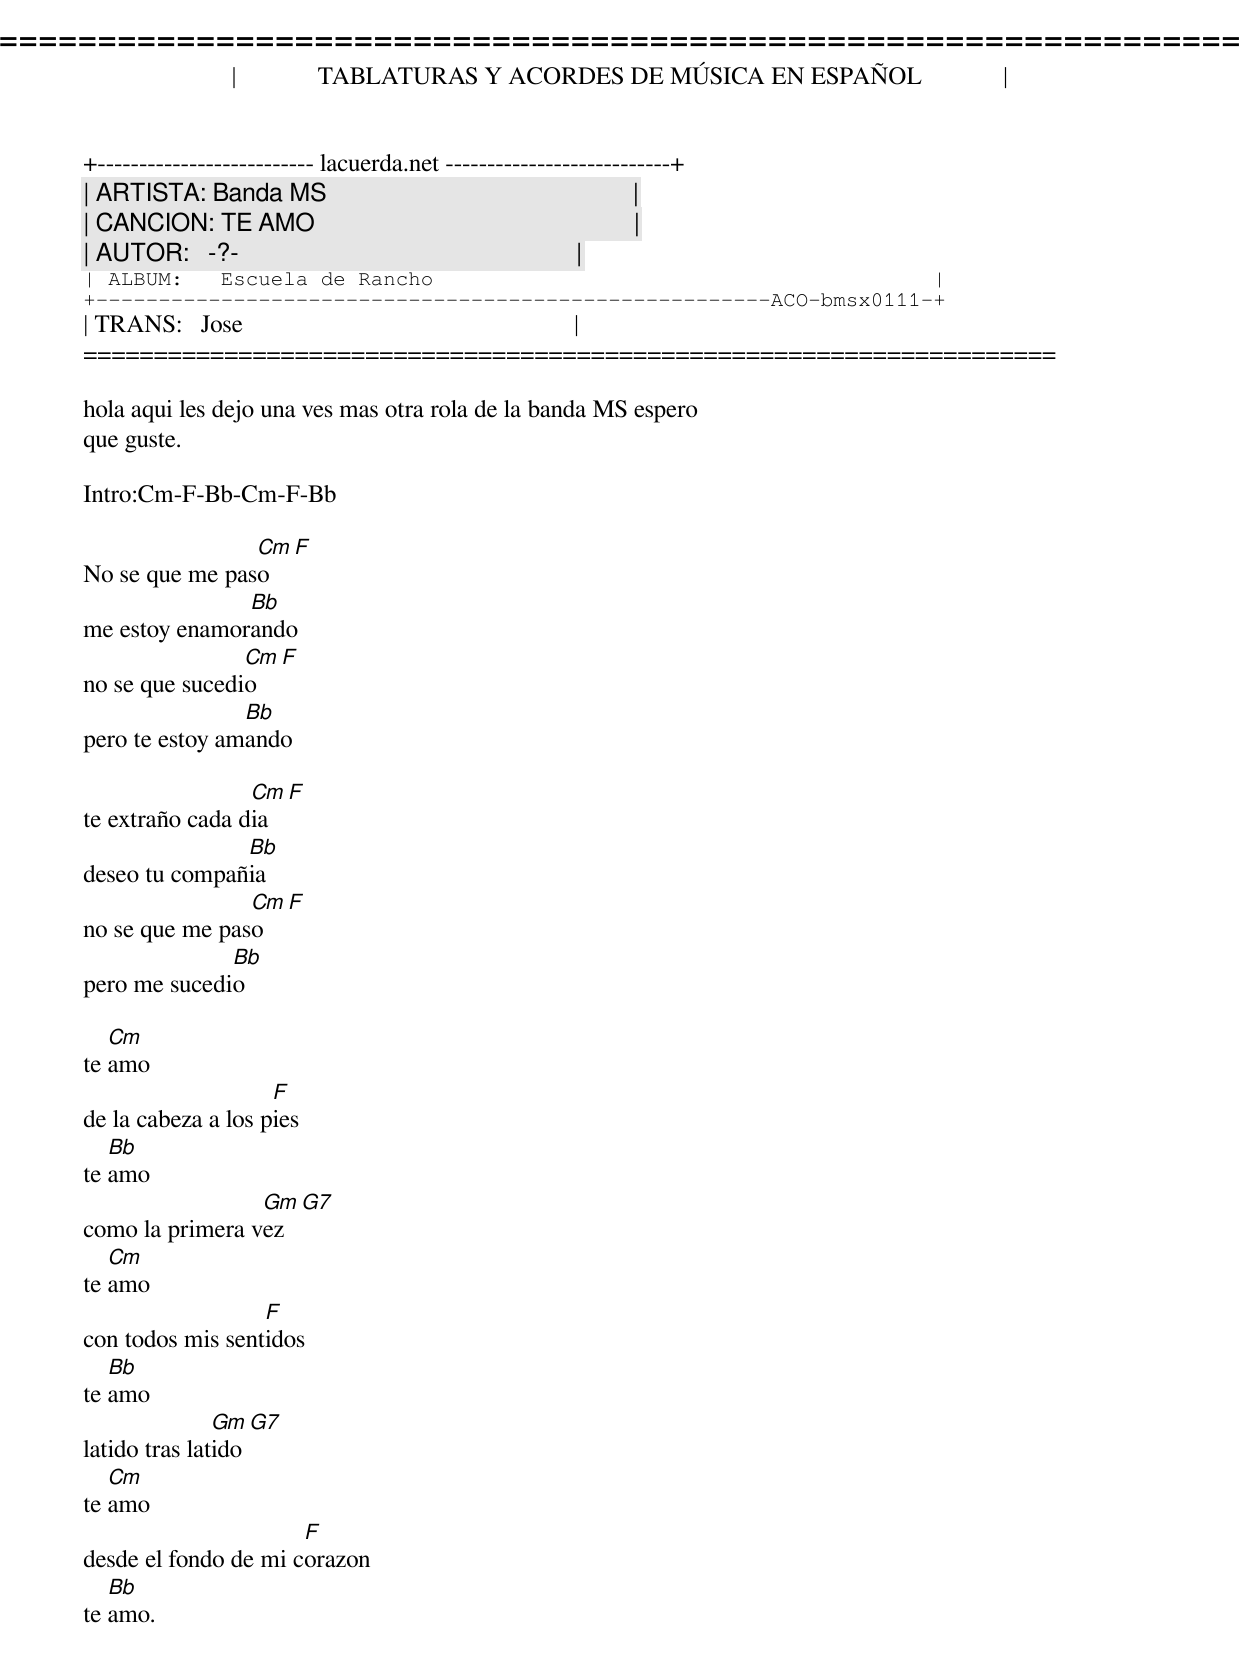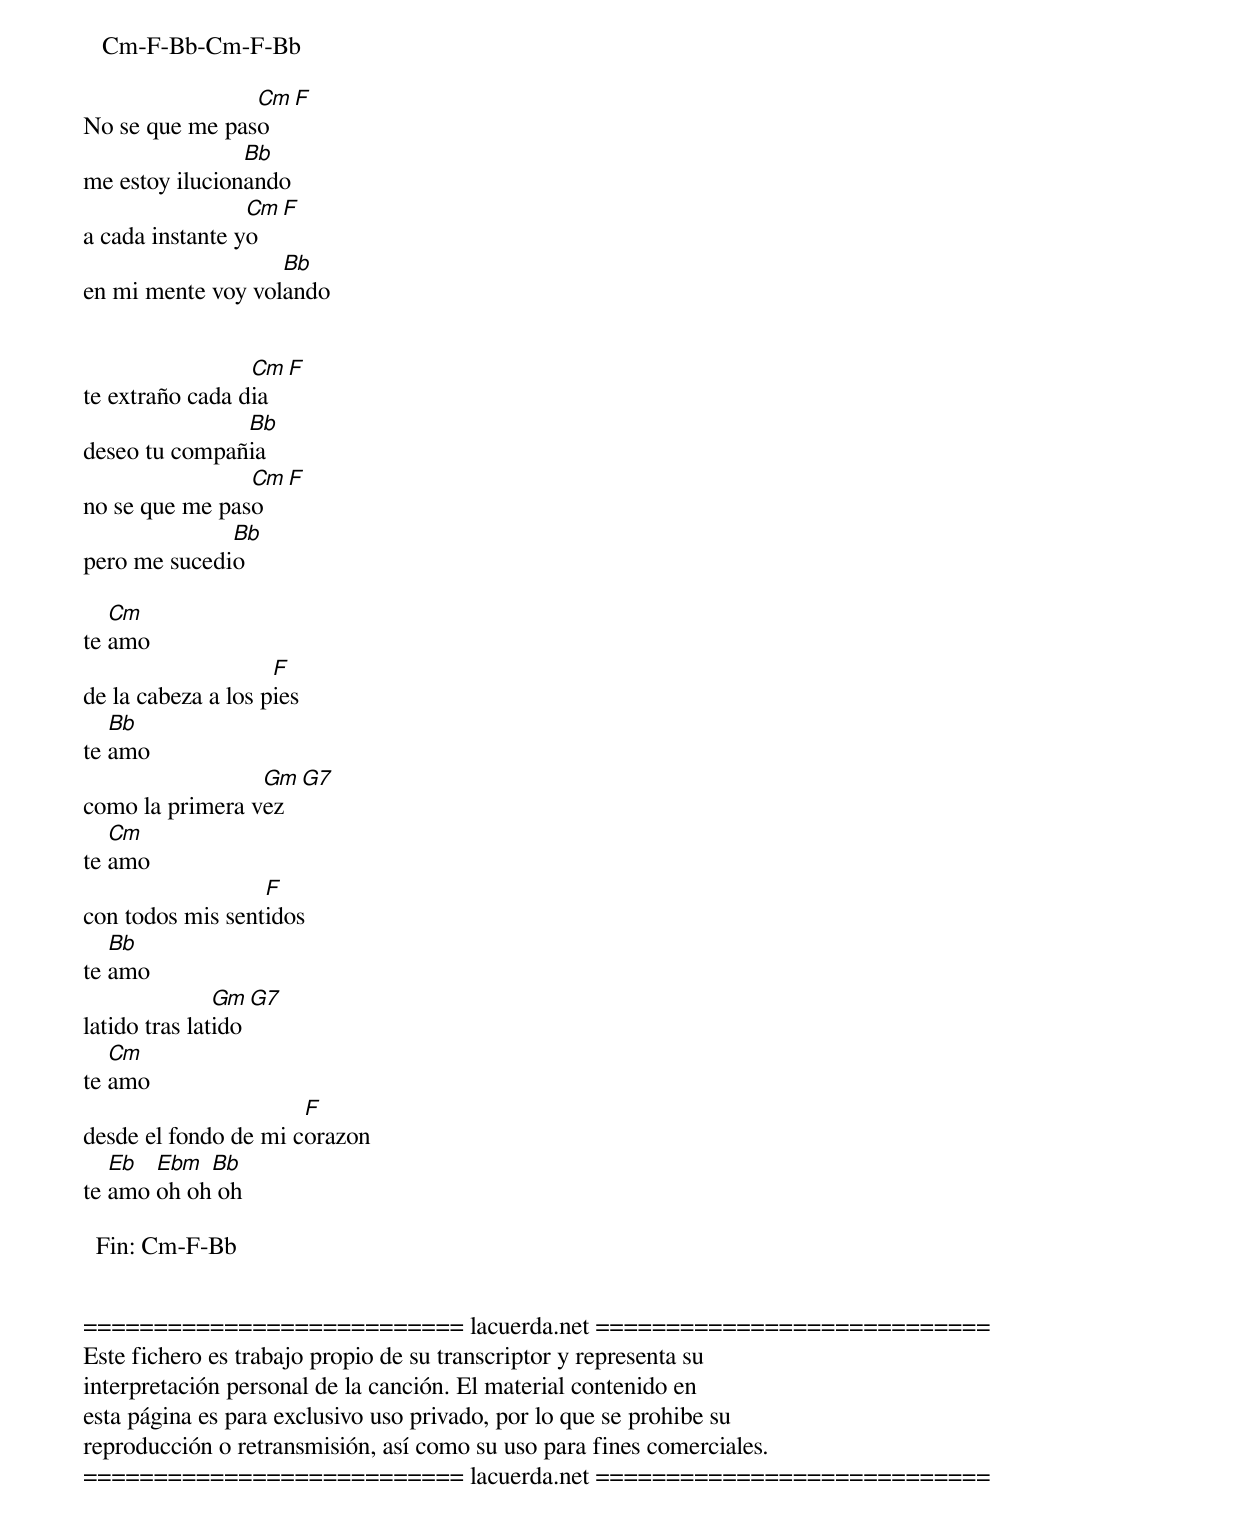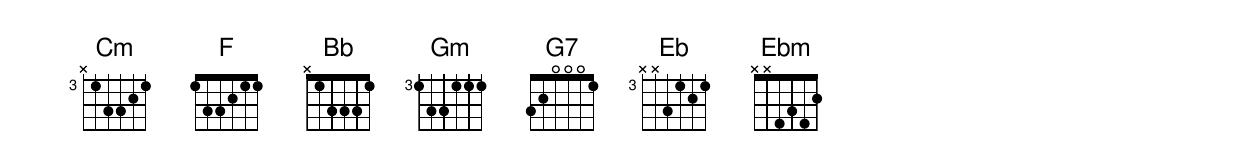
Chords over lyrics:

=====================================================================
|             TABLATURAS Y ACORDES DE MÚSICA EN ESPAÑOL             |
+-------------------------- lacuerda.net ---------------------------+
| ARTISTA: Banda MS                                                 |
| CANCION: TE AMO                                                   |
| AUTOR:   -?-                                                      |
| ALBUM:   Escuela de Rancho                                        |
+------------------------------------------------------ACO-bmsx0111-+
| TRANS:   Jose                                                     |
=====================================================================

hola aqui les dejo una ves mas otra rola de la banda MS espero
que guste.

Intro:Cm-F-Bb-Cm-F-Bb

                Cm  F
No se que me paso
               Bb
me estoy enamorando
                Cm  F
no se que sucedio
                Bb
pero te estoy amando

                 Cm  F
te extraño cada dia
               Bb
deseo tu compañia
                Cm  F
no se que me paso
              Bb
pero me sucedio

   Cm
te amo
                    F
de la cabeza a los pies
   Bb
te amo
                 Gm  G7
como la primera vez
   Cm
te amo
                  F
con todos mis sentidos
   Bb
te amo
               Gm  G7
latido tras latido
   Cm
te amo
                      F
desde el fondo de mi corazon
   Bb
te amo.

   Cm-F-Bb-Cm-F-Bb

                Cm  F
No se que me paso
                Bb
me estoy ilucionando
                 Cm  F
a cada instante yo
                   Bb
en mi mente voy volando


                 Cm  F
te extraño cada dia
               Bb
deseo tu compañia
                Cm  F
no se que me paso
              Bb
pero me sucedio

   Cm
te amo
                    F
de la cabeza a los pies
   Bb
te amo
                 Gm  G7
como la primera vez
   Cm
te amo
                  F
con todos mis sentidos
   Bb
te amo
               Gm  G7
latido tras latido
   Cm
te amo
                      F
desde el fondo de mi corazon
   Eb  Ebm  Bb
te amo oh oh oh

  Fin: Cm-F-Bb


=========================== lacuerda.net ============================
Este fichero es trabajo propio de su transcriptor y representa su
interpretación personal de la canción. El material contenido en
esta página es para exclusivo uso privado, por lo que se prohibe su
reproducción o retransmisión, así como su uso para fines comerciales.
=========================== lacuerda.net ============================
